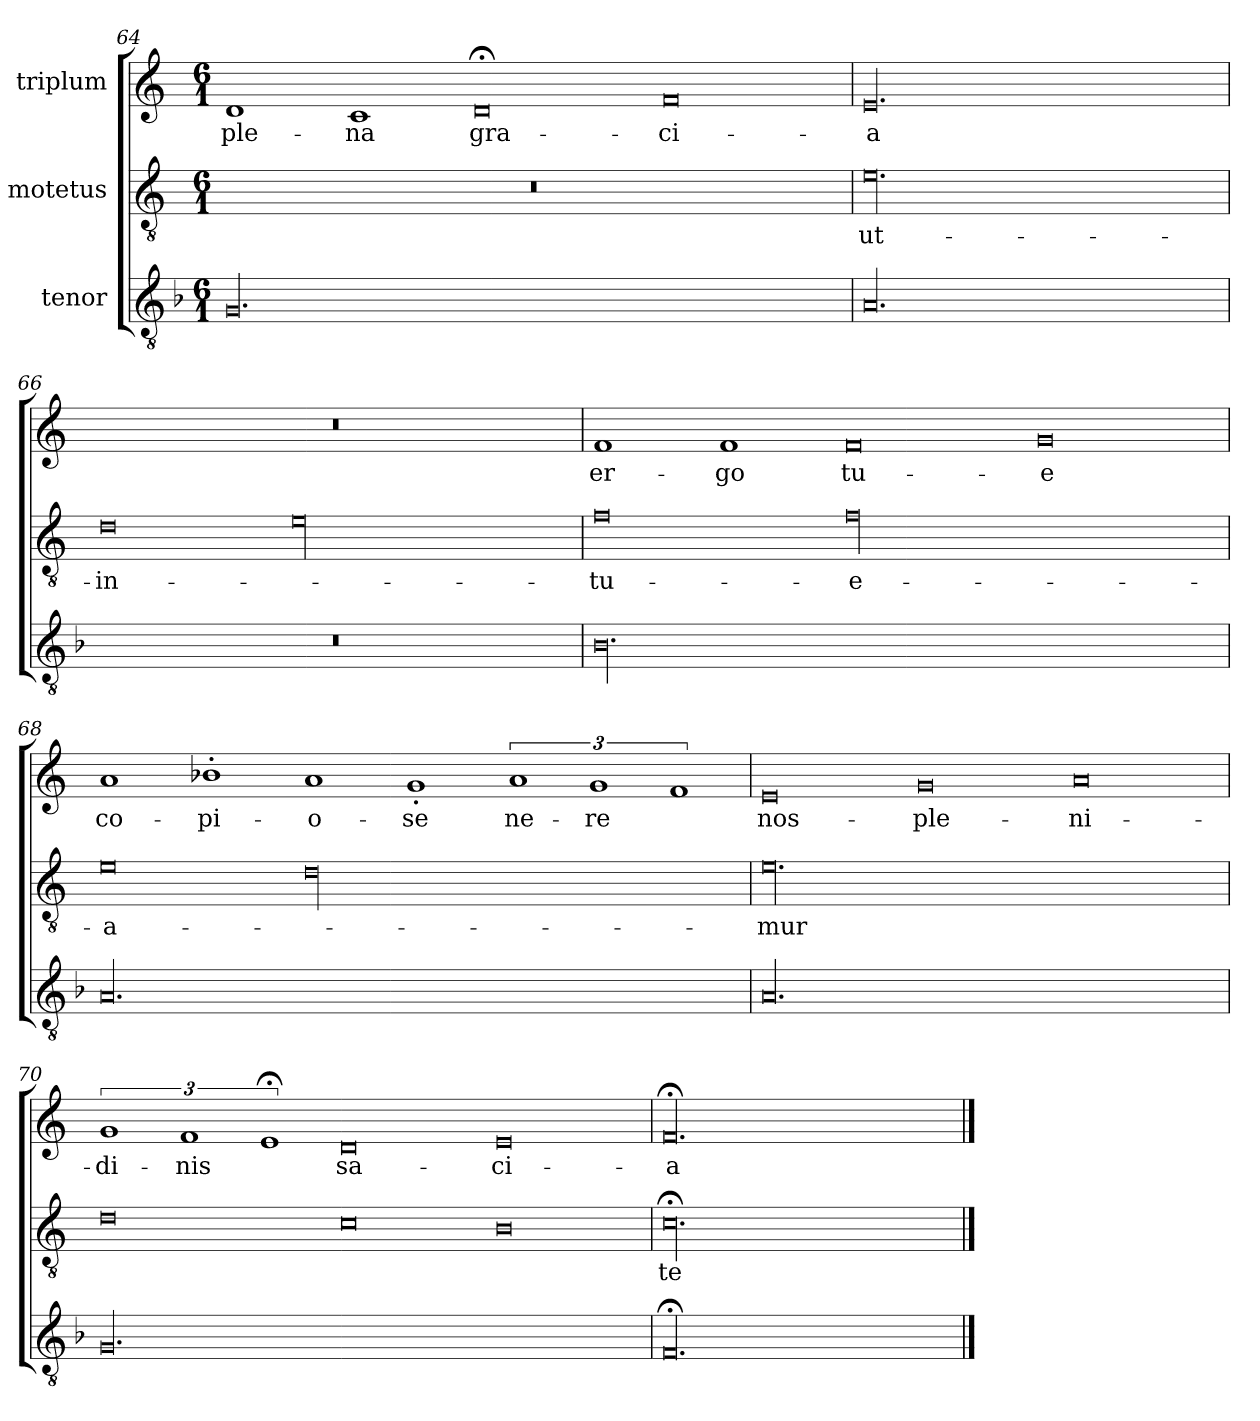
**kern	**kern	**text	**kern	**text
*part3	*part2	*part2	*part1	*part1
*staff3	*staff2	*staff2	*staff1	*staff1
*I"tenor	*I"motetus	*	*I"triplum	*
*clefGv2	*clefGv2	*	*clefG2	*
*k[b-]	*k[]	*	*k[]	*
*F:	*C:	*	*C:	*
*M6/1	*M6/1	*	*M6/1	*
=64	=64	=64	=64	=64
00.G/	00.r	.	1d/	ple-
.	.	.	1c/	-na
.	.	.	0d;</	gra-
.	.	.	0f/	-ci-
=65	=65	=65	=65	=65
00.A/	00.e\	ut-	00.e/	-a
=66	=66	=66	=66	=66
00.r	0d\	in-	00.r	.
.	00e\	.	.	.
=67	=67	=67	=67	=67
00.B-\	0f\	-tu-	1f/	er-
.	.	.	1f/	-go
.	00f\	-e-	0f/	tu-
.	.	.	0g/	-e
=68	=68	=68	=68	=68
00.A/	0e\	-a-	1a/	co-
.	.	.	1b-X'\	-pi-
.	00d\	.	1a/	-o-
.	.	.	1g'/	-se
.	.	.	3%2a/	-ne-
.	.	.	3%2g/	-re
.	.	.	3%2f/	.
=69	=69	=69	=69	=69
00.A/	00.e\	-mur	0e/	nos-
.	.	.	0g/	ple-
.	.	.	0a/	-ni-
=70	=70	=70	=70	=70
00.G/	0d\	.	3%2g/	-di-
.	.	.	3%2f/	-nis
.	.	.	3%2e;</	.
.	0c\	.	0d/	sa-
.	0B\	.	0e/	-ci-
=71	=71	=71	=71	=71
00.F;</	00.c;<\	te-	00.f;</	-a
==	==	==	==	==
*-	*-	*-	*-	*-
